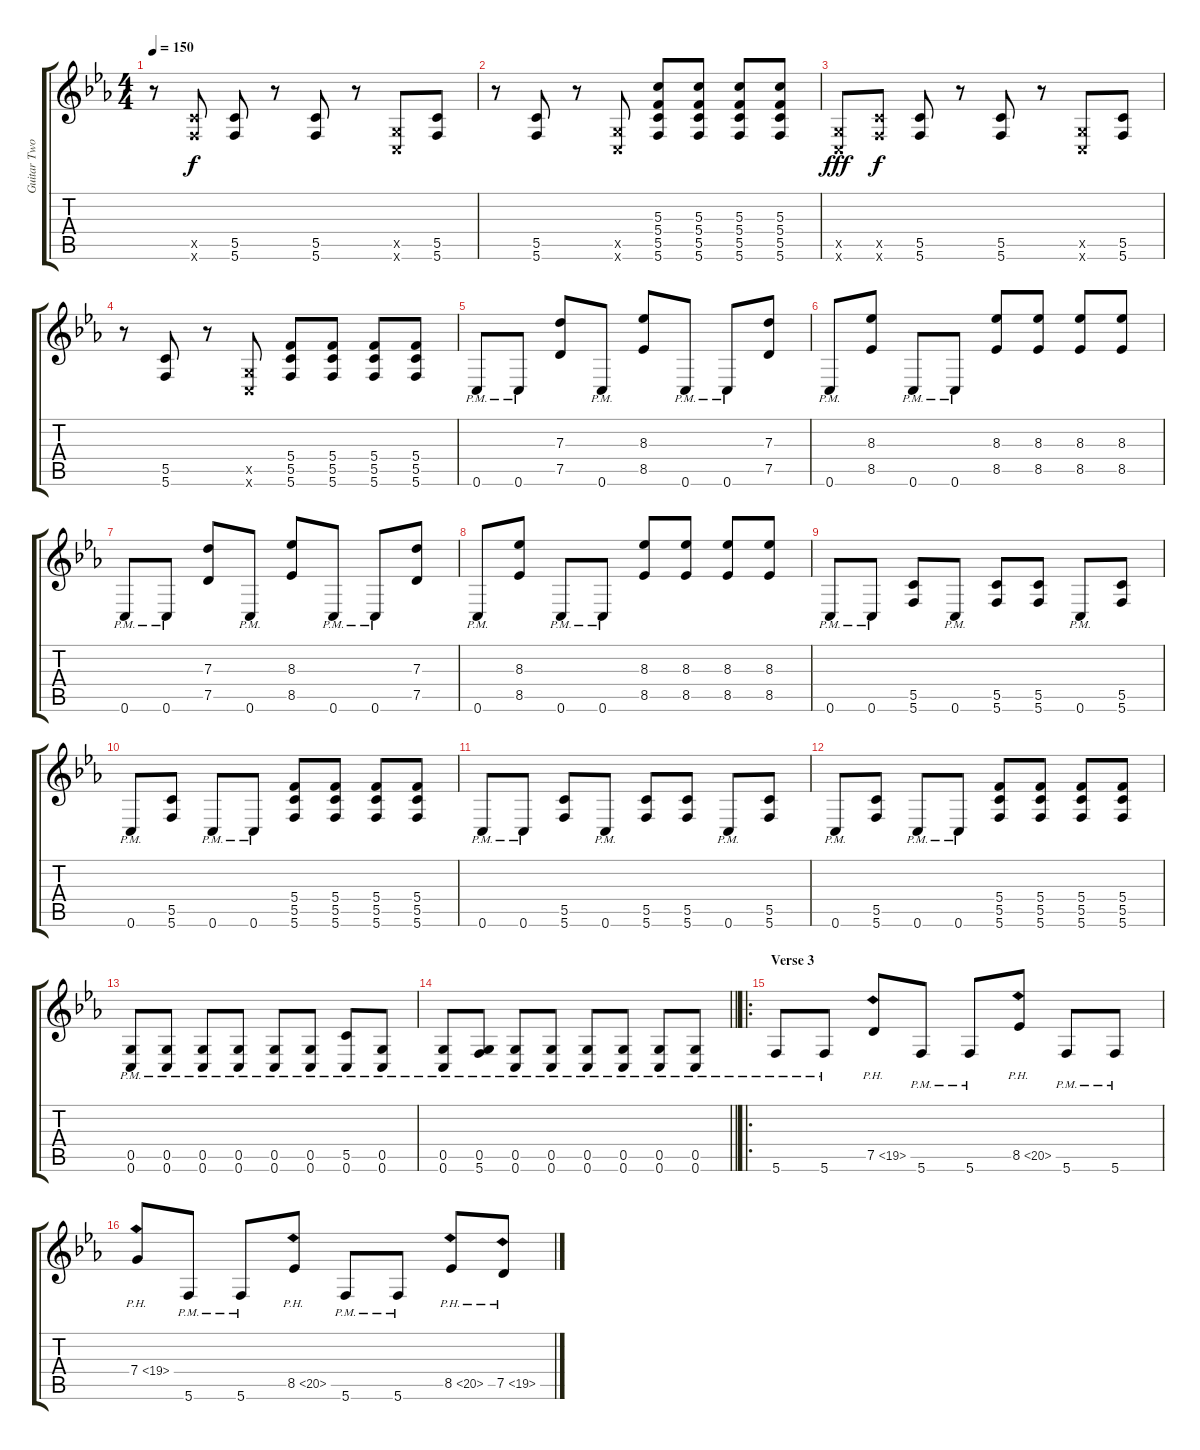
\track ("Guitar Two" "Guitar Two") {instrument distortionguitar}
\staff {score tabs}
\tuning (E4 C4 G3 C3 G2 C2) {hide}
\ts (4 4)
\tempo 150
\clef g2
\ks cminor
r.8{dy f} (5.5{x} 5.6{x}).8 (5.5 5.6).8 r.8 (5.5 5.6).8 r.8 (0.5{x} 0.6{x}).8 (5.5 5.6).8 |
r.8 (5.5 5.6).8 r.8 (0.5{x} 0.6{x}).8 (5.3 5.4 5.5 5.6).8 (5.3 5.4 5.5 5.6).8 (5.3 5.4 5.5 5.6).8 (5.3 5.4 5.5 5.6).8 |
(0.5{x} 0.6{x}).8{dy fff} (5.5{x} 5.6{x}).8{dy f} (5.5 5.6).8 r.8 (5.5 5.6).8 r.8 (0.5{x} 0.6{x}).8 (5.5 5.6).8 |
r.8 (5.5 5.6).8 r.8 (0.5{x} 0.6{x}).8 (5.4 5.5 5.6).8 (5.4 5.5 5.6).8 (5.4 5.5 5.6).8 (5.4 5.5 5.6).8 |
0.6{pm}.8 0.6{pm}.8 (7.3 7.5).8 0.6{pm}.8 (8.3 8.5).8 0.6{pm}.8 0.6{pm}.8 (7.3 7.5).8 |
0.6{pm}.8 (8.3 8.5).8 0.6{pm}.8 0.6{pm}.8 (8.3 8.5).8 (8.3 8.5).8 (8.3 8.5).8 (8.3 8.5).8 |
0.6{pm}.8 0.6{pm}.8 (7.3 7.5).8 0.6{pm}.8 (8.3 8.5).8 0.6{pm}.8 0.6{pm}.8 (7.3 7.5).8 |
0.6{pm}.8 (8.3 8.5).8 0.6{pm}.8 0.6{pm}.8 (8.3 8.5).8 (8.3 8.5).8 (8.3 8.5).8 (8.3 8.5).8 |
0.6{pm}.8 0.6{pm}.8 (5.5 5.6).8 0.6{pm}.8 (5.5 5.6).8 (5.5 5.6).8 0.6{pm}.8 (5.5 5.6).8 |
0.6{pm}.8 (5.5 5.6).8 0.6{pm}.8 0.6{pm}.8 (5.4 5.5 5.6).8 (5.4 5.5 5.6).8 (5.4 5.5 5.6).8 (5.4 5.5 5.6).8 |
0.6{pm}.8 0.6{pm}.8 (5.5 5.6).8 0.6{pm}.8 (5.5 5.6).8 (5.5 5.6).8 0.6{pm}.8 (5.5 5.6).8 |
0.6{pm}.8 (5.5 5.6).8 0.6{pm}.8 0.6{pm}.8 (5.4 5.5 5.6).8 (5.4 5.5 5.6).8 (5.4 5.5 5.6).8 (5.4 5.5 5.6).8 |
(0.5{pm} 0.6{pm}).8 (0.5{pm} 0.6{pm}).8 (0.5{pm} 0.6{pm}).8 (0.5{pm} 0.6{pm}).8 (0.5{pm} 0.6{pm}).8 (0.5{pm} 0.6{pm}).8 (5.5{pm} 0.6{pm}).8 (0.5{pm} 0.6{pm}).8 |
\barLineRight lightlight
(0.5{pm} 0.6{pm}).8 (0.5{pm} 5.6{pm}).8 (0.5{pm} 0.6{pm}).8 (0.5{pm} 0.6{pm}).8 (0.5{pm} 0.6{pm}).8 (0.5{pm} 0.6{pm}).8 (0.5{pm} 0.6{pm}).8 (0.5{pm} 0.6{pm}).8 |
\ro
\section ("" "Verse 3")
5.6{pm}.8 5.6{pm}.8 7.5{ph 12}.8 5.6{pm}.8 5.6{pm}.8 8.5{ph 12}.8 5.6{pm}.8 5.6{pm}.8 |
7.4{ph 12}.8 5.6{pm}.8 5.6{pm}.8 8.5{ph 12}.8 5.6{pm}.8 5.6{pm}.8 8.5{ph 12}.8 7.5{ph 12}.8
